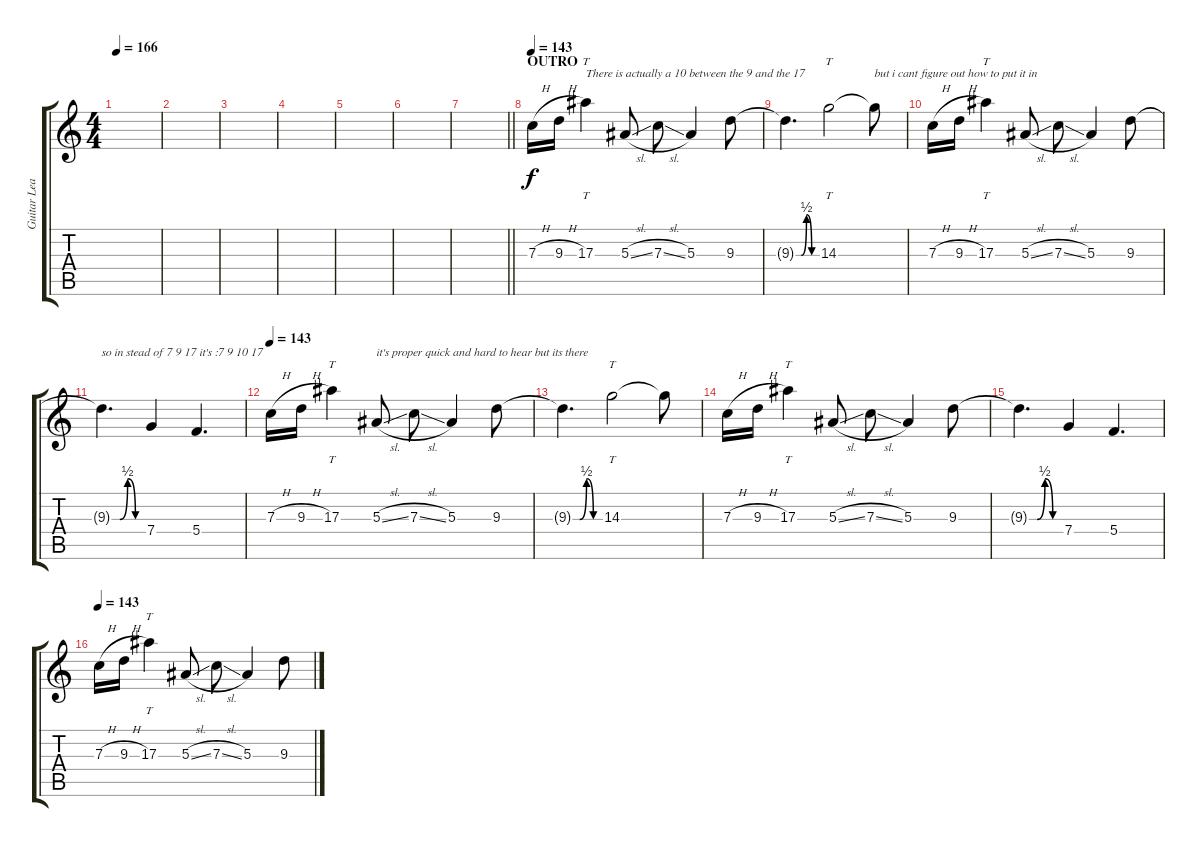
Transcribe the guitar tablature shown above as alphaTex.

\track ("Guitar Lead" "Guitar Lea") {instrument distortionguitar}
\staff {score tabs}
\tuning (D4 A3 F3 C3 G2 C2) {hide}
\ts (4 4)
\tempo 166
\clef g2
\ks c
|
|
|
|
|
|
\barLineRight lightlight
|
\section ("" "OUTRO")
\tempo 143
7.3{h}.16 9.3{h}.16 17.3.4{tt txt "There is actually a 10 between the 9 and the 17"} 5.3{sl}.8 7.3{sl}.8 5.3.4 9.3.8 |
9.3{be (custom 0 0 15 0 30 2 45 0 60 0) t}.4{d} 14.3.2{tt} 14.3{t}.8{txt "but i cant figure out how to put it in"} |
7.3{h}.16 9.3{h}.16 17.3.4{tt} 5.3{sl}.8 7.3{sl}.8 5.3.4 9.3.8 |
9.3{be (custom 0 0 15 0 30 2 45 0 60 0) t}.4{d txt "so in stead of 7 9 17 it's :7 9 10 17"} 7.4.4 5.4.4{d} |
\tempo 143
7.3{h}.16 9.3{h}.16 17.3.4{tt} 5.3{sl}.8{txt "it's proper quick and hard to hear but its there"} 7.3{sl}.8 5.3.4 9.3.8 |
9.3{be (custom 0 0 15 0 30 2 45 0 60 0) t}.4{d} 14.3.2{tt} 14.3{t}.8 |
7.3{h}.16 9.3{h}.16 17.3.4{tt} 5.3{sl}.8 7.3{sl}.8 5.3.4 9.3.8 |
9.3{be (custom 0 0 15 0 30 2 45 0 60 0) t}.4{d} 7.4.4 5.4.4{d} |
\tempo 143
7.3{h}.16 9.3{h}.16 17.3.4{tt} 5.3{sl}.8 7.3{sl}.8 5.3.4 9.3.8
